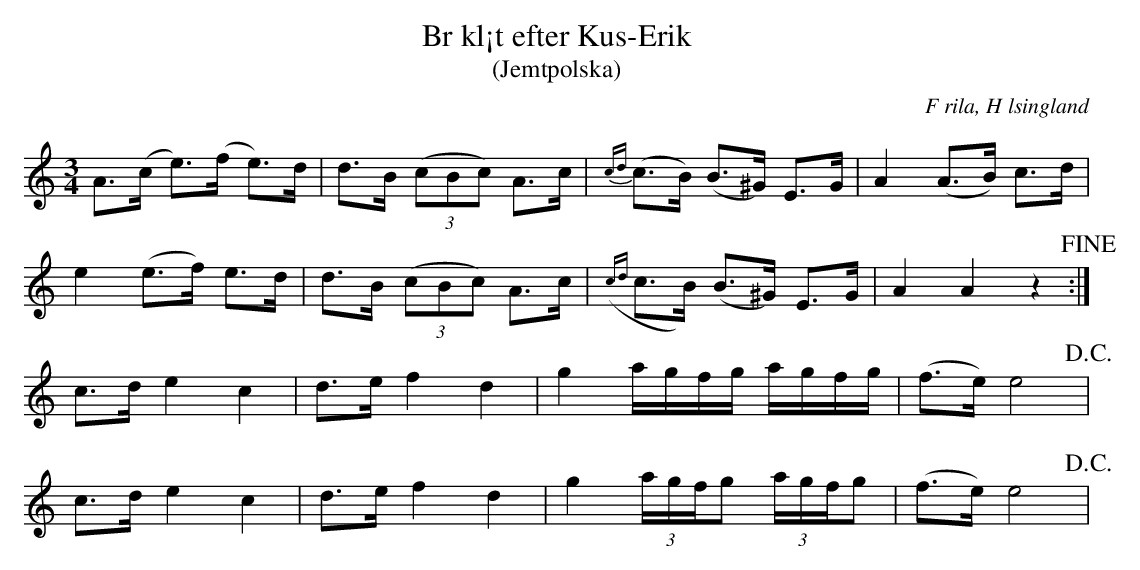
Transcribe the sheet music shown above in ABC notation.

X:1
T: Br kl¡t efter Kus-Erik
T: (Jemtpolska)
O: F rila, H lsingland
M: 3/4
L: 1/8
K: Am
A>(c e>)(f e)>d | d>B ((3cBc) A>c | {cd}(c>B) (B>^G)   E>G      | A2    (A>B) c>d  |
e2   (e>f) e>d  | d>B ((3cBc) A>c | ({cd}c>B)    (B>^G)   E>G      | A2    A2    z2  !fine! :|
K: C
c>d  e2    c2   | d>e f2      d2  | g2        a/g/f/g/ a/g/f/g/ | (f>e) e4 !D.C.!       |
c>d  e2    c2   | d>e f2      d2  | g2        (3a/g/f/g (3a/g/f/g | (f>e) e4 !D.C.!       |
